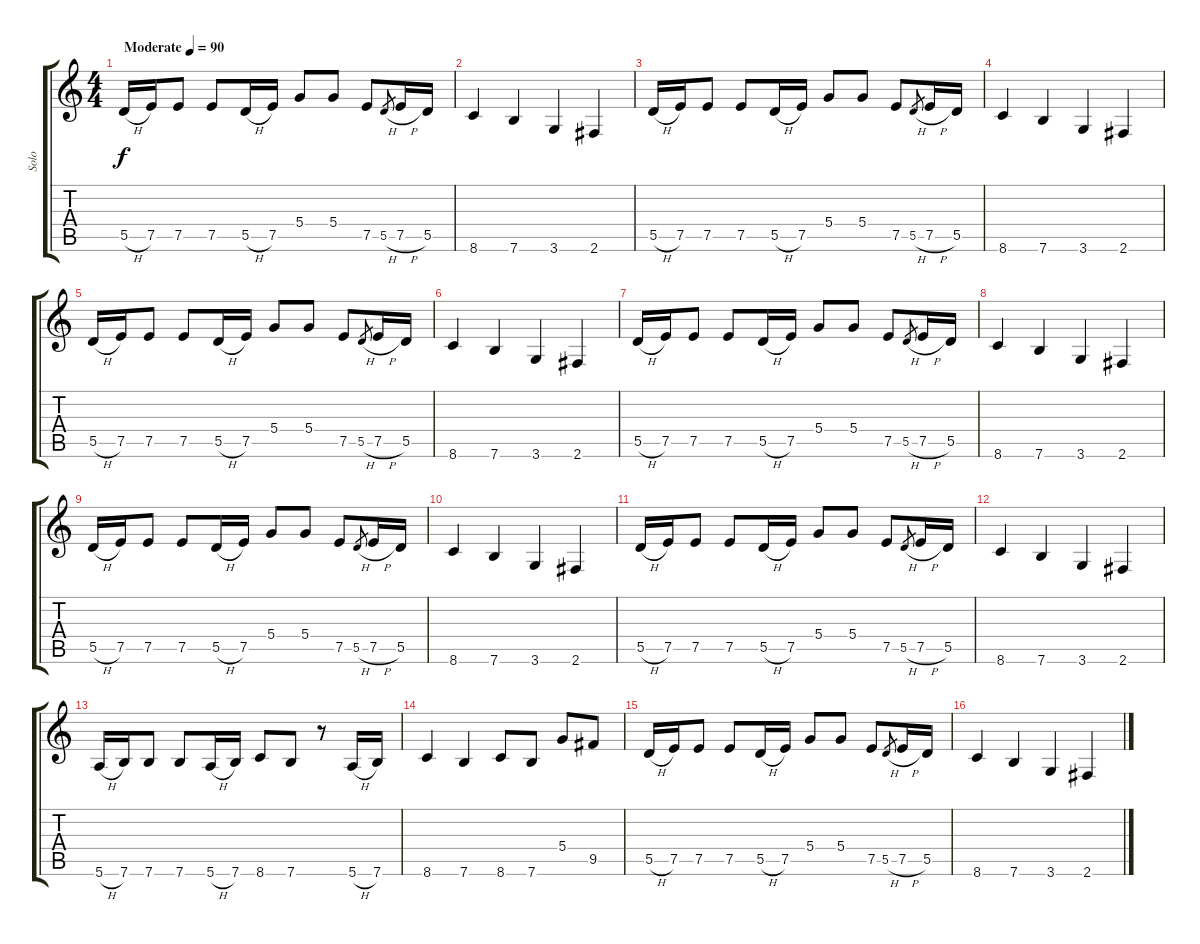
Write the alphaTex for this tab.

\track ("Solo" "Solo") {instrument distortionguitar}
\staff {score tabs}
\tuning (E4 B3 G3 D3 A2 E2) {hide}
\ts (4 4)
\tempo (90 "Moderate")
\clef g2
\ks c
5.5{h}.16{dy f instrument distortionguitar} 7.5.16 7.5.8 7.5.8 5.5{h}.16 7.5.16 5.4.8 5.4.8 7.5.8 5.5{h}.8{gr} 7.5{h}.16 5.5.16 |
8.6.4 7.6.4 3.6.4 2.6.4 |
5.5{h}.16 7.5.16 7.5.8 7.5.8 5.5{h}.16 7.5.16 5.4.8 5.4.8 7.5.8 5.5{h}.8{gr} 7.5{h}.16 5.5.16 |
8.6.4 7.6.4 3.6.4 2.6.4 |
5.5{h}.16 7.5.16 7.5.8 7.5.8 5.5{h}.16 7.5.16 5.4.8 5.4.8 7.5.8 5.5{h}.8{gr} 7.5{h}.16 5.5.16 |
8.6.4 7.6.4 3.6.4 2.6.4 |
5.5{h}.16 7.5.16 7.5.8 7.5.8 5.5{h}.16 7.5.16 5.4.8 5.4.8 7.5.8 5.5{h}.8{gr} 7.5{h}.16 5.5.16 |
8.6.4 7.6.4 3.6.4 2.6.4 |
5.5{h}.16 7.5.16 7.5.8 7.5.8 5.5{h}.16 7.5.16 5.4.8 5.4.8 7.5.8 5.5{h}.8{gr} 7.5{h}.16 5.5.16 |
8.6.4 7.6.4 3.6.4 2.6.4 |
5.5{h}.16 7.5.16 7.5.8 7.5.8 5.5{h}.16 7.5.16 5.4.8 5.4.8 7.5.8 5.5{h}.8{gr} 7.5{h}.16 5.5.16 |
8.6.4 7.6.4 3.6.4 2.6.4 |
5.6{h}.16 7.6.16 7.6.8 7.6.8 5.6{h}.16 7.6.16 8.6.8 7.6.8 r.8 5.6{h}.16 7.6.16 |
8.6.4 7.6.4 8.6.8 7.6.8 5.4.8 9.5.8 |
5.5{h}.16 7.5.16 7.5.8 7.5.8 5.5{h}.16 7.5.16 5.4.8 5.4.8 7.5.8 5.5{h}.8{gr} 7.5{h}.16 5.5.16 |
8.6.4 7.6.4 3.6.4 2.6.4
